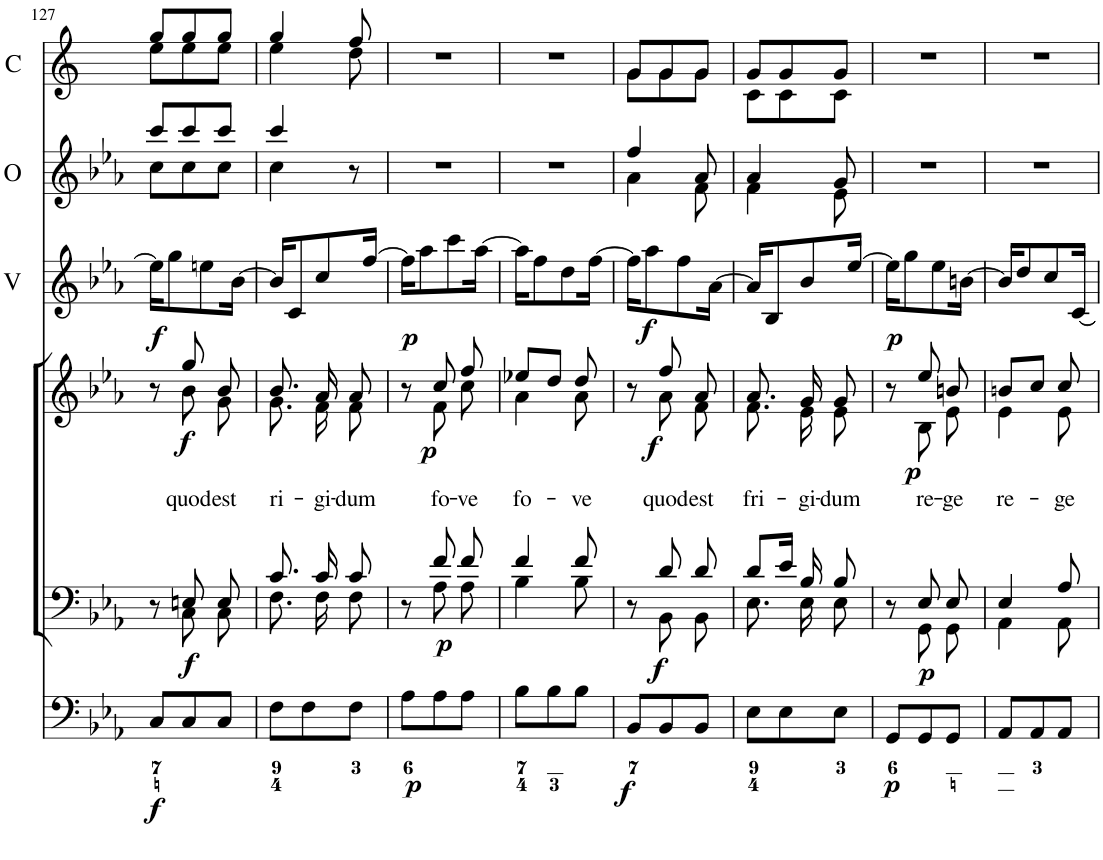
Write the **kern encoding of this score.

**kern	**dynam	**kern	**dynam	**kern	**text	**dynam	**kern	**dynam	**kern	**dynam	**kern	**dynam	**kern	**kern
*part8	*part8	*part7	*part7	*part6	*part6	*part6	*part5	*part5	*part4	*part4	*part3	*part3	*part2	*part1
*staff8	*staff8	*staff7	*staff7	*staff6	*staff6	*staff6	*staff5	*staff5	*staff4	*staff4	*staff3	*staff3	*staff2	*staff1
*I"Organ	*	*I"Voice	*	*I"Voice	*	*	*I"Violin	*	*I"Violin	*	*I"Violini	*	*I"Oboi	*I"Corni in Eb
*	*	*	*	*	*	*	*I'Vln.	*	*I'Vln.	*	*I'V	*	*I'O	*I'C
!!LO:PB:g=z
*clefF4	*	*clefF4	*	*clefG2	*	*	*clefG2	*	*clefG2	*	*clefG2	*	*clefG2	*clefG2
*	*	*	*	*	*	*	*	*	*	*	*	*	*	*Trd5c9
*k[b-e-a-]	*	*k[b-e-a-]	*	*k[b-e-a-]	*	*	*k[b-e-a-]	*	*k[b-e-a-]	*	*k[b-e-a-]	*	*k[b-e-a-]	*k[]
*M3/8	*	*M3/8	*	*M3/8	*	*	*M3/8	*	*M3/8	*	*M3/8	*	*M3/8	*M3/8
=127	=127	=127	=127	=127	=127	=127	=127	=127	=127	=127	=127	=127	=127	=127
*	*	*^	*	*^	*	*	*	*	*	*	*	*	*^	*^
!	!LO:DY:b	!	!	!	!	!	!	!	!	!LO:DY:b	!	!LO:DY:b	!	!LO:DY:b	!	!	!	!
8C/L	f	8r	8ryy	.	8r	8ryy	.	.	16ee\KL]	f	16ee\KL]	f	16ee\KL]	f	8ccc/L	8cc\L	8gg/L	8ee\L
.	.	.	.	.	.	.	.	.	8gg\	.	8gg\	.	8gg\	.	.	.	.	.
!	!	!	!	!LO:DY:b	!	!	!LO:LY:b	!LO:DY:b	!	!	!	!	!	!	!	!	!	!
8C/	.	8En/	8C\	f	8gg/	8b-\	quod	f	.	.	.	.	.	.	8ccc/	8cc\	8gg/	8ee\
.	.	.	.	.	.	.	.	.	8een\	.	8een\	.	8een\	.	.	.	.	.
!	!	!	!	!	!	!	!LO:LY:b	!	!	!	!	!	!	!	!	!	!	!
8C/J	.	8E/	8C\	.	8b-/	8g\	est	.	.	.	.	.	.	.	8ccc/J	8cc\J	8gg/J	8ee\J
.	.	.	.	.	.	.	.	.	[16b-\Jk	.	[16b-\Jk	.	[16b-\Jk	.	.	.	.	.
=128	=128	=128	=128	=128	=128	=128	=128	=128	=128	=128	=128	=128	=128	=128	=128	=128	=128	=128
!	!	!	!	!	!	!	!LO:LY:b	!	!	!	!	!	!	!	!	!	!	!
8F\L	.	8.c/	8.F\	.	8.b-/	8.g\	ri-	.	16b-\KL]	.	16b-\KL]	.	16b-/KL]	.	4ccc/	4cc\	4gg/	4ee\
.	.	.	.	.	.	.	.	.	8c\	.	8c\	.	8c/	.	.	.	.	.
8F\	.	.	.	.	.	.	.	.	.	.	.	.	.	.	.	.	.	.
!	!	!	!	!	!	!	!LO:LY:b	!	!	!	!	!	!	!	!	!	!	!
.	.	16c/	16F\	.	16a-/	16f\	-gi-	.	8cc\	.	8cc\	.	8cc/	.	.	.	.	.
!	!	!	!	!	!	!	!LO:LY:b	!	!	!	!	!	!	!	!	!	!	!
8F\J	.	8c/	8F\	.	8a-/	8f\	-dum	.	.	.	.	.	.	.	8r	8ryy	8ff/	8dd\
.	.	.	.	.	.	.	.	.	[16ff\Jk	.	[16ff\Jk	.	[16ff/Jk	.	.	.	.	.
*	*	*	*	*	*	*	*	*	*	*	*	*	*	*	*v	*v	*	*
*	*	*	*	*	*	*	*	*	*	*	*	*	*	*	*	*v	*v
=129	=129	=129	=129	=129	=129	=129	=129	=129	=129	=129	=129	=129	=129	=129	=129	=129
!	!LO:DY:b	!	!	!	!	!	!	!	!	!LO:DY:b	!	!LO:DY:b	!	!LO:DY:b	!	!
8A-\L	p	8r	8ryy	.	8r	8ryy	.	.	16ff\KL]	p	16ff\KL]	p	16ff\KL]	p	4.r	4.r
.	.	.	.	.	.	.	.	.	8aa-\	.	8aa-\	.	8aa-\	.	.	.
!	!	!	!	!LO:DY:b	!	!	!LO:LY:b	!LO:DY:b	!	!	!	!	!	!	!	!
8A-\	.	8f/	8A-\	p	8cc/	8f\	fo-	p	.	.	.	.	.	.	.	.
.	.	.	.	.	.	.	.	.	8ccc\	.	8ccc\	.	8ccc\	.	.	.
!	!	!	!	!	!	!	!LO:LY:b	!	!	!	!	!	!	!	!	!
8A-\J	.	8f/	8A-\	.	8ff/	8cc\	-ve	.	.	.	.	.	.	.	.	.
.	.	.	.	.	.	.	.	.	[16aa-\Jk	.	[16aa-\Jk	.	[16aa-\Jk	.	.	.
=130	=130	=130	=130	=130	=130	=130	=130	=130	=130	=130	=130	=130	=130	=130	=130	=130
!	!	!	!	!	!	!	!LO:LY:b	!	!	!	!	!	!	!	!	!
8B-\L	.	4f/	4B-\	.	8ee-X/L	4a-\	fo-	.	16aa-\KL]	.	16aa-\KL]	.	16aa-\KL]	.	4.r	4.r
.	.	.	.	.	.	.	.	.	8ff\	.	8ff\	.	8ff\	.	.	.
8B-\	.	.	.	.	8dd/J	.	.	.	.	.	.	.	.	.	.	.
.	.	.	.	.	.	.	.	.	8dd\	.	8dd\	.	8dd\	.	.	.
!	!	!	!	!	!	!	!LO:LY:b	!	!	!	!	!	!	!	!	!
8B-\J	.	8f/	8B-\	.	8dd/	8a-\	-ve	.	.	.	.	.	.	.	.	.
.	.	.	.	.	.	.	.	.	[16ff\Jk	.	[16ff\Jk	.	[16ff\Jk	.	.	.
=131	=131	=131	=131	=131	=131	=131	=131	=131	=131	=131	=131	=131	=131	=131	=131	=131
*	*	*	*	*	*	*	*	*	*	*	*	*	*	*	*^	*^
!	!LO:DY:b	!	!	!	!	!	!	!	!	!	!	!	!	!	!	!	!	!
8BB-/L	f	8r	8ryy	.	8r	8ryy	.	.	16ff\KL]	.	16ff\KL]	.	16ff\KL]	.	4ff/	4a-\	8g/L	8g\L
!	!	!	!	!	!	!	!	!	!	!LO:DY:b	!	!LO:DY:b	!	!LO:DY:b	!	!	!	!
.	.	.	.	.	.	.	.	.	8aa-\	f	8aa-\	f	8aa-\	f	.	.	.	.
!	!	!	!	!LO:DY:b	!	!	!LO:LY:b	!LO:DY:b	!	!	!	!	!	!	!	!	!	!
8BB-/	.	8d/	8BB-\	f	8ff/	8a-\	quod	f	.	.	.	.	.	.	.	.	8g/	8g\
.	.	.	.	.	.	.	.	.	8ff\	.	8ff\	.	8ff\	.	.	.	.	.
!	!	!	!	!	!	!	!LO:LY:b	!	!	!	!	!	!	!	!	!	!	!
8BB-/J	.	8d/	8BB-\	.	8a-/	8f\	est	.	.	.	.	.	.	.	8a-/	8f\	8g/J	8g\J
.	.	.	.	.	.	.	.	.	[16a-\Jk	.	[16a-\Jk	.	[16a-\Jk	.	.	.	.	.
=132	=132	=132	=132	=132	=132	=132	=132	=132	=132	=132	=132	=132	=132	=132	=132	=132	=132	=132
!	!	!	!	!	!	!	!LO:LY:b	!	!	!	!	!	!	!	!	!	!	!
8E-\L	.	8d/L	8.E-\	.	8.a-/	8.f\	fri-	.	16a-\KL]	.	16a-\KL]	.	16a-/KL]	.	4a-/	4f\	8g/L	8c\L
.	.	.	.	.	.	.	.	.	8B-\	.	8B-\	.	8B-/	.	.	.	.	.
8E-\	.	16e-/Jk	.	.	.	.	.	.	.	.	.	.	.	.	.	.	8g/	8c\
!	!	!	!	!	!	!	!LO:LY:b	!	!	!	!	!	!	!	!	!	!	!
.	.	16B-/	16E-\	.	16g/	16e-\	-gi-	.	8b-\	.	8b-\	.	8b-/	.	.	.	.	.
!	!	!	!	!	!	!	!LO:LY:b	!	!	!	!	!	!	!	!	!	!	!
8E-\J	.	8B-/	8E-\	.	8g/	8e-\	-dum	.	.	.	.	.	.	.	8g/	8e-\	8g/J	8c\J
.	.	.	.	.	.	.	.	.	[16ee-\Jk	.	[16ee-\Jk	.	[16ee-/Jk	.	.	.	.	.
*	*	*	*	*	*	*	*	*	*	*	*	*	*	*	*v	*v	*	*
*	*	*	*	*	*	*	*	*	*	*	*	*	*	*	*	*v	*v
=133	=133	=133	=133	=133	=133	=133	=133	=133	=133	=133	=133	=133	=133	=133	=133	=133
!	!LO:DY:b	!	!	!	!	!	!	!	!	!LO:DY:b	!	!LO:DY:b	!	!LO:DY:b	!	!
8GG/L	p	8r	8ryy	.	8r	8ryy	.	.	16ee-\KL]	p	16ee-\KL]	p	16ee-\KL]	p	4.r	4.r
.	.	.	.	.	.	.	.	.	8gg\	.	8gg\	.	8gg\	.	.	.
!	!	!	!	!LO:DY:b	!	!	!LO:LY:b	!LO:DY:b	!	!	!	!	!	!	!	!
8GG/	.	8E-/	8GG\	p	8ee-/	8B-\	re-	p	.	.	.	.	.	.	.	.
.	.	.	.	.	.	.	.	.	8ee-\	.	8ee-\	.	8ee-\	.	.	.
!	!	!	!	!	!	!	!LO:LY:b	!	!	!	!	!	!	!	!	!
8GG/J	.	8E-/	8GG\	.	8bn/	8e-\	-ge	.	.	.	.	.	.	.	.	.
.	.	.	.	.	.	.	.	.	[16bn\Jk	.	[16bn\Jk	.	[16bn\Jk	.	.	.
=134	=134	=134	=134	=134	=134	=134	=134	=134	=134	=134	=134	=134	=134	=134	=134	=134
!	!	!	!	!	!	!	!LO:LY:b	!	!	!	!	!	!	!	!	!
8AA-/L	.	4E-/	4AA-\	.	8bn/L	4e-\	re-	.	16b/KL]	.	16b/KL]	.	16b/KL]	.	4.r	4.r
.	.	.	.	.	.	.	.	.	8dd/	.	8dd/	.	8dd/	.	.	.
8AA-/	.	.	.	.	8cc/J	.	.	.	.	.	.	.	.	.	.	.
.	.	.	.	.	.	.	.	.	8cc/	.	8cc/	.	8cc/	.	.	.
!	!	!	!	!	!	!	!LO:LY:b	!	!	!	!	!	!	!	!	!
8AA-/J	.	8A-/	8AA-\	.	8cc/	8e-\	-ge	.	.	.	.	.	.	.	.	.
.	.	.	.	.	.	.	.	.	[16c/Jk	.	[16c/Jk	.	[16c/Jk	.	.	.
*	*	*v	*v	*	*	*	*	*	*	*	*	*	*	*	*	*
*	*	*	*	*v	*v	*	*	*	*	*	*	*	*	*	*
=	=	=	=	=	=	=	=	=	=	=	=	=	=	=
*-	*-	*-	*-	*-	*-	*-	*-	*-	*-	*-	*-	*-	*-	*-
